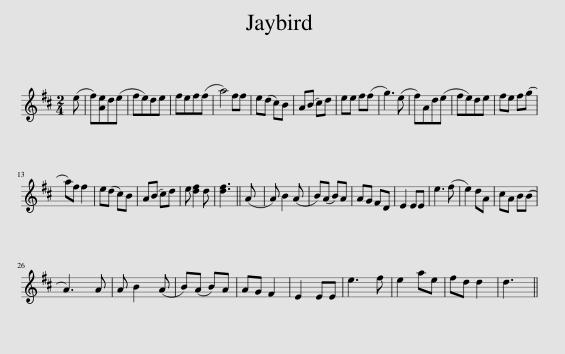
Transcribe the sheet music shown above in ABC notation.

X:1
L:1/8
M:2/4
I:linebreak $
K:D
V:1 treble
V:1
 (e | f)[Ae]d(e | fe)de | fef(f | a4) ff | %5
 e(d c)B | A(B c)d | ee f(f | g3) (e | f)Ad(e | %10
 fe)de | fe f(g |$ a)f f2 | e(d c)B | A(B c)d | %15
 e [df]2 d | [df]3 || (A | A) B2 (A | B)(A B)A | %20
 AG FD | E2 EE | e3 (f | e2) dA | cA B(B |$ %25
 A3) A | A B2 (A | B)(A B)A | AG F2 | E2 EE | %30
 e3 f | e2 ae | fd d2 | d3 || %34
